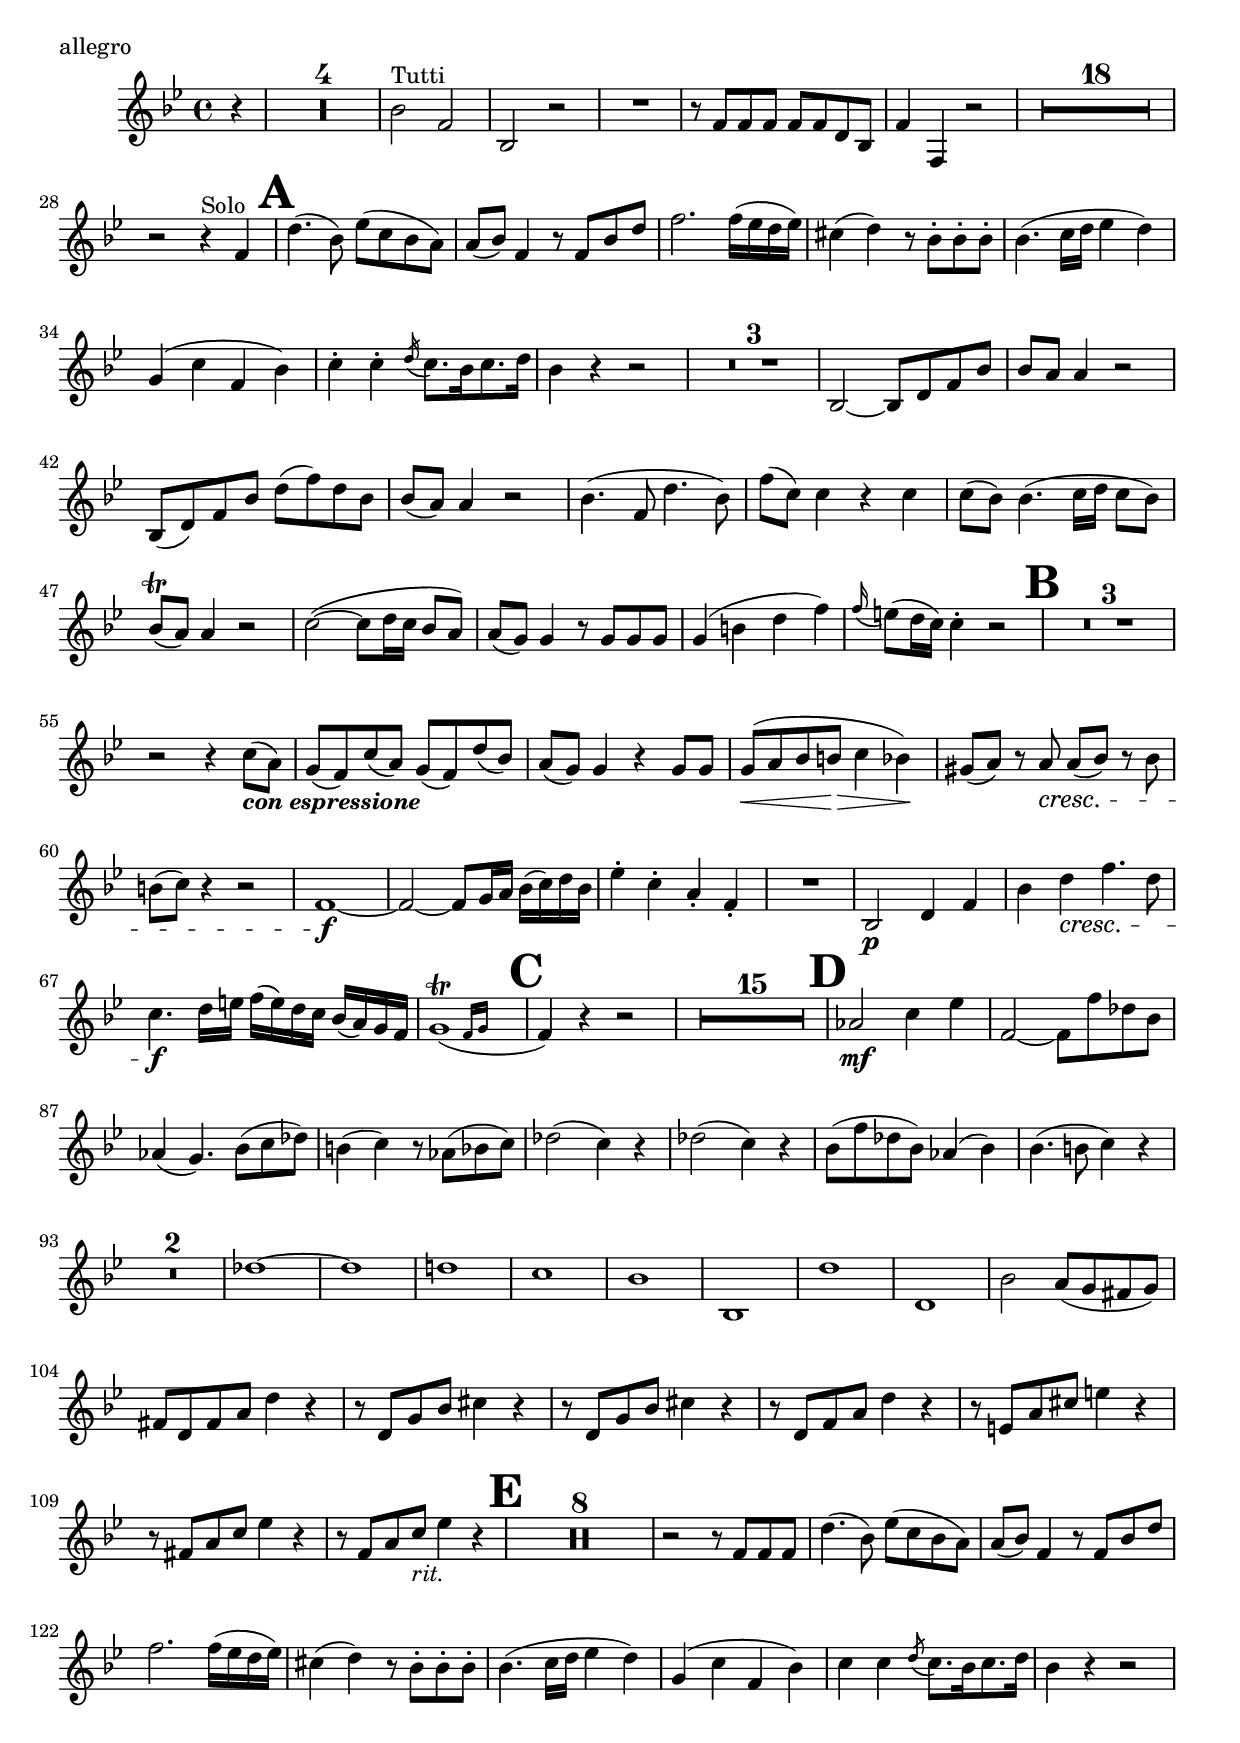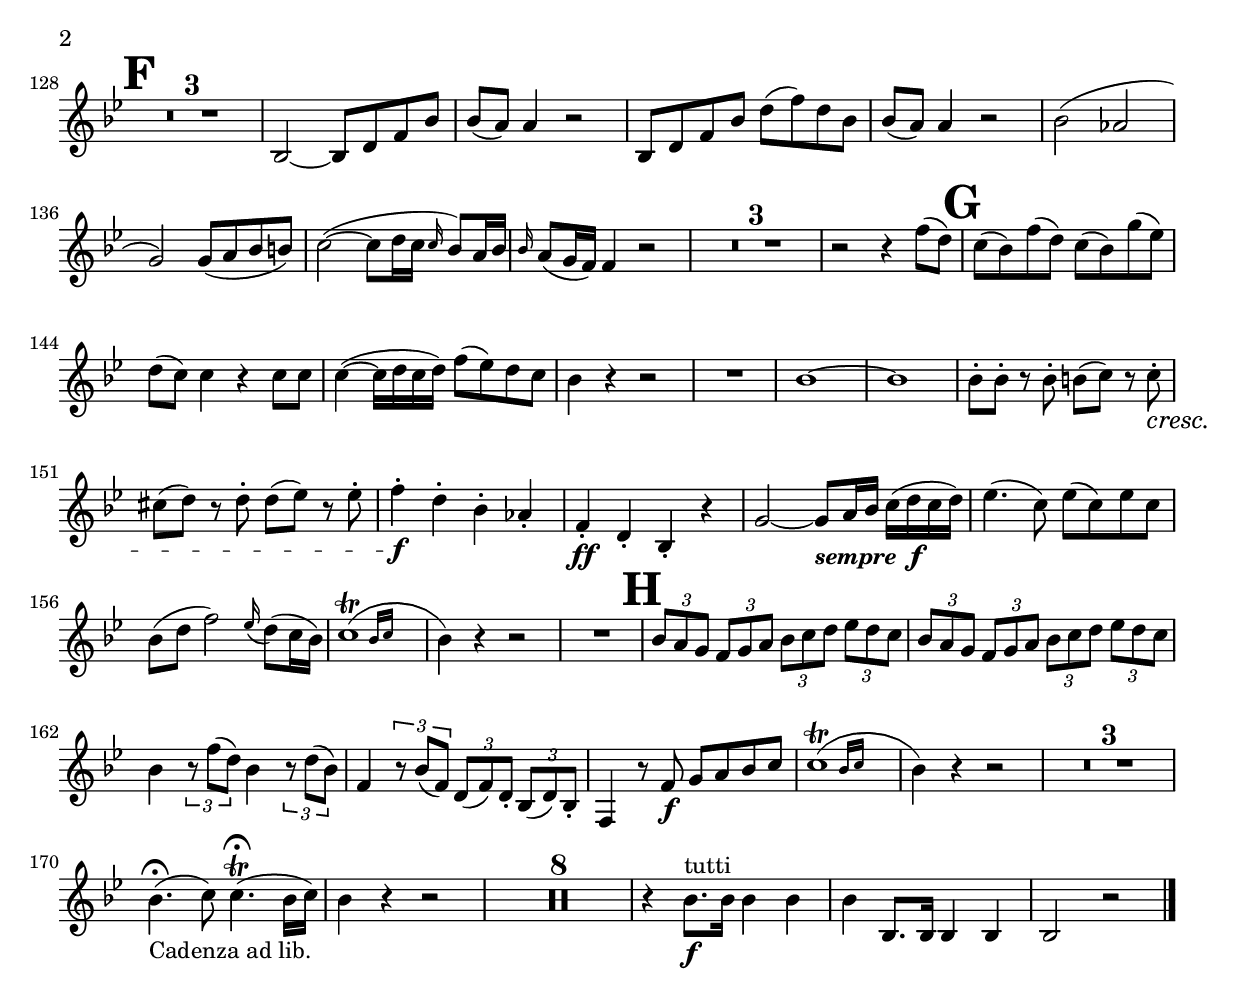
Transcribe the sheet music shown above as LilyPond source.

#(ly:set-option 'old-relative)
\version "2.1.28"
% #(ly:set-point-and-click 'line-column)

longgrace = \override Stem  #'stroke-style = #'()
endlonggrace = \revert Stem #'stroke-style
ritenuto = \markup { \italic  "rit." }

\version "2.1.28"
  
cresc = \notes {
    #(ly:export (make-event-chord (list (make-span-event 'CrescendoEvent START)))) 
    \set crescendoText =  \markup { \italic \bold "cresc." }
    \set crescendoSpanner =  #'dashed-line
}

%%
%% TODO: a better mechanism for tweaking Grace settings.
%%

startGraceMusic = \sequential { 
    \startGraceMusic 
    \override Beam   #'space-function
    = #(lambda (beam mult) (* 0.8 0.8))
    \override Beam   #'thickness = #(* 0.384 (/ 0.6 0.48))
}

stopGraceMusic= \sequential {
    \revert Beam #'thickness
    \revert Beam #'space-function
    \stopGraceMusic
}

\paper{
    \translator {
        \ScoreContext
        skipBars = ##t
        midiInstrument = #"french horn"
        %% try to mimic Breitkopf
        \override RehearsalMark #'padding = #1
        \override MultiMeasureRest #'padding = #0.5
        restNumberThreshold = #1

	\override RehearsalMark #'font-series = #'bold
	\override RehearsalMark #'font-size = #6

        \override Beam #'thickness = #0.6
        \override Beam #'space-function = #(lambda (beam mult) 0.8)
        \override Slur #'beautiful = #0.3
    }
    \translator {
        \StaffContext
        minimumVerticalExtent = #'(-4.5 . 4.5)
    }
    % #(define fonts my-sheet)

    indent = 10. \mm
    linewidth = 189. \mm

}



allegro =
	\notes
	\relative c'
{
	\time 4/4
	\key c \major
	\partial 4
	r4 
	|
	R1*4
	c'2^"Tutti" g
	c, r
	R1*1
	r8 g' g g  g g e c
	g'4 g, r2
	R1*18
	r2 r4^"Solo" g'4 |
	\mark "A"
	e'4. ( c8)  f[ (d c  b) ]
	 b[( c)] g4 r8  g[ c e]
	g2.   g16[( f e  f)]
	dis4 ( e4) r8  c8[-. c-. c-.]
	c4.(  d16[ e]  f4  e)
	a,( d g, c)
	d-. d-. \grace {
  \override Stem  #'stroke-style = #"grace"
   e16( 
  \revert Stem #'stroke-style }
 d8.[) c16 d8. e16]
	c4 r r2
	R1*3
	c,2 ~  c8[ e g c]
	 c[  b ] b4 r2
	 c,8[ ( e) g c]  e[( g) e c]
	 c[( b)] b4 r2
	c4.( g8 e'4. c8)
	 g'[( d) ] d4 r4 d
	 d8[ ( c)] c4.(  d16[ e]  d8[  c)]
	 c8[(\trill  b)] b4 r2 |
	d2( ~   d8[ e16 d]  c8[  b)] |
	 b[( a)] a4 r8  a[ a a]
	a4( cis e  g)
	\grace {
  \override Stem  #'stroke-style = #"grace"
   \longgrace g16( \endlonggrace 
  \revert Stem #'stroke-style }

	 fis8[)( e16  d)] d4-. r2 | 
	\mark "B"
	R1*3
	r2 r4  d8[(_\markup { \italic \bold "con espressione" } b) ]
	 a[(  g) d'(  b)]  a[(  g) e'(  c) ]
	 b8[(  a)] a4 r4  a8[ a]
	 a[( \< b c cis\!\> ]  d4  c\!)
	 ais8[( b)] r8 \cresc b  b[( c)] r c
	 cis[ ( d)] r4 r2
	\endcresc g,1\f ~ g2 ~  g8[ a16 b]  c[( d) e c]
	%% 64
	f4-. d-. b-. g-.
	R1

	c,2\p e4 g c \cresc e g4. e8 |
	\endcresc d4.\f  e16[ fis]  g[ ( fis) e d]  c[( b) a g]

	<< a1(\trill
	  { s2 \grace {
  \override Stem   #'stroke-style = #"grace"
    g16[ a] 
  \revert Stem #'stroke-style }
 } >>
	\mark "C"
	 g4) r r2
	R1*15
	\mark "D"
	bes2\mf d4 f
	g,2~  g8[ g' es c]|
	bes4(  a4.)  c8[( d  es)]
	cis4( d) r8  bes[ (c  d)]
	es2 ( d4) r
	es2 ( d4) r
	 c8[( g' es  c)] bes4( c)
	c4.( cis8  d4) r
	R1*2
	es1~es1|
	e!
	d
	c
	c,
	e'
	e,
	c'2  b8[( a gis  a)]
	 gis8[ e gis b ] e4 r |
	r8  e,[ a c] dis4 r
	r8  e,[ a c] dis4 r
	r8  e,[ g b] e4 r
	r8  fis,[ b dis] fis4 r
	r8  gis,[ b d] f4 r
	r8  g,[ b d_\ritenuto ] f4 r
	\mark  "E"
	R1*8
	r2 r8  g,[ g g]
	e'4.( c8)  f[( d c  b)]
	 b[( c)] g4 r8  g[ c e] |
	g2.   g16[( f e  f)]
	dis4( e) r8  c[-. c-. c-.]
	c4.(  d16[ e] f4  e)
	a, ( d g,  c)
	d d 
	    \grace {
  \override Stem   #'stroke-style = #"grace"
   e8( 
  \revert Stem #'stroke-style }

	   d8.[) c16 d8. e16] 
	c4 r r2
	\mark "F"
	R1*3
	c,2~ c8[ e g c]
	 c8[( b)] b4 r2
	 c,8[ e g c ]  e[ ( g) e c]
	 c[( b)] b4 r2
	c2 (bes  a)  a8[(b c  cis)]
	d2( ~  d8[ e16 d] \grace {
  \override Stem   #'stroke-style = #"grace"
   \longgrace d16( \endlonggrace 
  \revert Stem #'stroke-style }
 c8[) b16  c)]
	\grace {
  \override Stem   #'stroke-style = #"grace"
   \longgrace c16 \endlonggrace 
  \revert Stem #'stroke-style }
 b8[( a16  g)] g4 r2 |
	R1*3
	r2 r4  g'8[( e)]
	\mark "G"
	 d[( c) g'( e)]  d[( c) a'( f)]
	 e[( d)] d4 r  d8[ d]
	d4(~  d16[ e d  e)]  g8[( f) e d] |
	c4 r r2
	R1
	c1 ~
	c |
	 c8[-. c-.] r c-.  cis[( d)] r\cresc d-. |
	 dis[( e)] r e-.  e[( f)] r f-. |
	g4-.\f\endcresc  e-. c-. bes-. |
	g-.\ff e-. c-. r |
	a'2 ~  a8[_""_\markup { \bold \italic "sempre " \dynamic "f" }  b16 c]  d[( e d  e)]

	
	f4. ( d8)  f8[ ( d) f d]
	 c[ (e]  g2) \grace {
  \override Stem   #'stroke-style = #"grace"
   \longgrace f16(  \endlonggrace 
  \revert Stem #'stroke-style }
  e8[)( d16  c)]

	<< d1\trill (
	  { s2 \grace {
  \override Stem   #'stroke-style = #"grace"
    c16[ d] 
  \revert Stem #'stroke-style }
 } >>
	
	 c4) r r2
	R1 |
	\mark "H"
	\times 2/3 {  c8[ b a ] } \times 2/3 {  g[ a b] }
	  \times 2/3 {  c[ d e] } \times 2/3 {  f[ e d] } |
	\times 2/3 {  c[ b a ] } \times 2/3 {  g[ a b] }
	  \times 2/3 {  c[ d e] } \times 2/3 {  f[ e d] }|
	c4 \times 2/3 {  r8  g'[( e)]} c4 \times 2/3 {  r8  e[ ( c)]} |
	g4 \times 2/3 {  r8  c8[( g)] } \times 2/3 {  e[ ( g) e-. ] } \times 2/3 {  c[ ( e) c-.] }|
	g4 r8 g'\f  a[ b c d]|

	<< d1(\trill
	  { s2 \grace {
  \override Stem   #'stroke-style = #"grace"
    c16[ d] 
  \revert Stem #'stroke-style }
 }  >>
	 c4) r r2
	R1*3

	c4.^\fermata_"Cadenza ad lib." ( d8) d4.\trill^\fermata (  c16[  d)] 
	c4 r r2
	R1*8
	r4  c8.[^"tutti"\f c16] c4 c
	c  c,8.[ c16] c4 c|
	c2 r2 \bar "|."
	
}


\score
{
	\notes { \transpose c' bes \allegro }
	\paper{ }
	\header { piece = "allegro" opus = "" }	
	\midi{ \tempo 4=90 }
}

